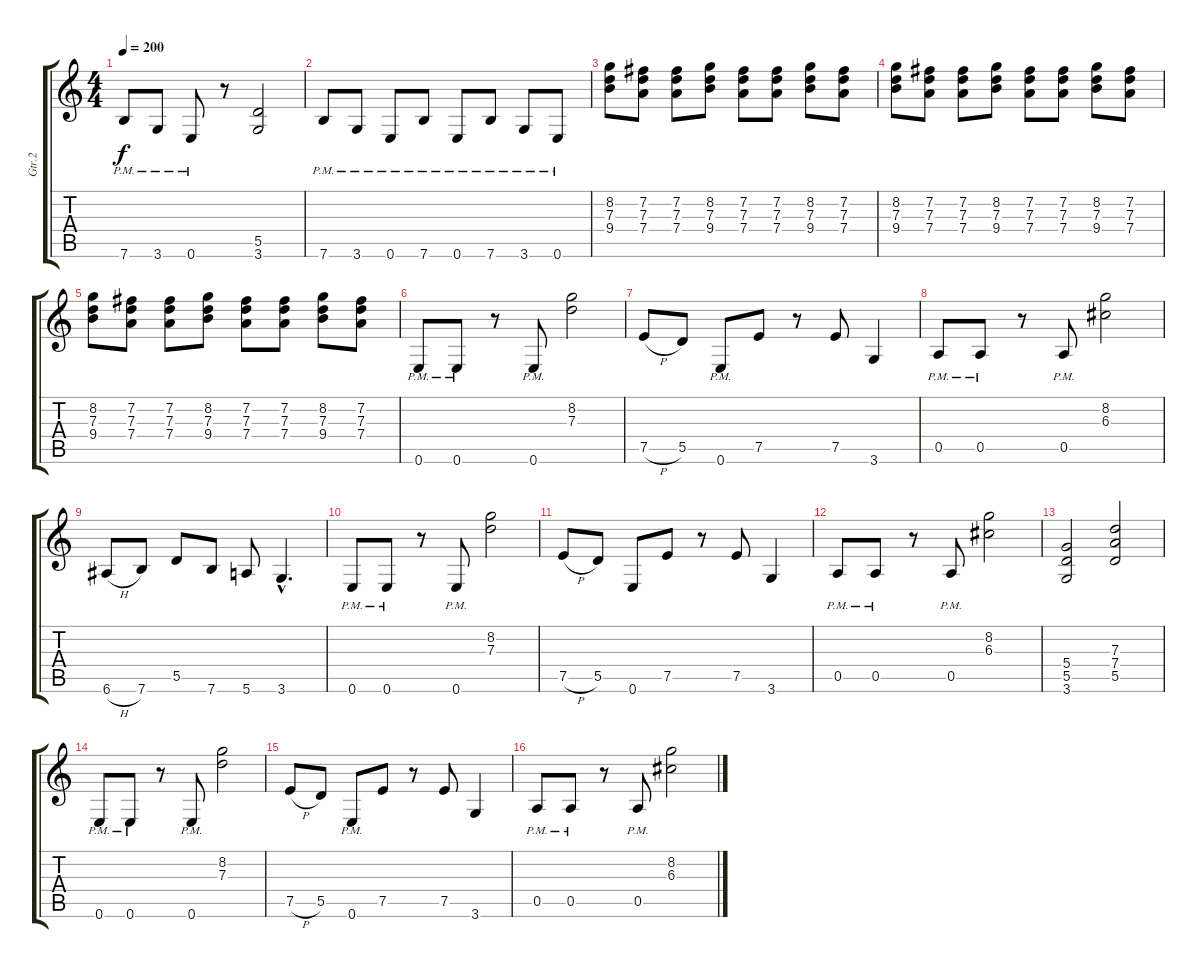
\track ("Gtr.2" "Gtr.2") {instrument overdrivenguitar}
\staff {score tabs}
\tuning (E4 B3 G3 D3 A2 E2) {hide}
\ts (4 4)
\tempo 200
\clef g2
\ks c
7.6{pm}.8{dy f} 3.6{pm}.8 0.6{pm}.8 r.8 (5.5 3.6).2 |
7.6{pm}.8 3.6{pm}.8 0.6{pm}.8 7.6{pm}.8 0.6{pm}.8 7.6{pm}.8 3.6{pm}.8 0.6{pm}.8 |
(8.2 7.3 9.4).8 (7.2 7.3 7.4).8 (7.2 7.3 7.4).8 (8.2 7.3 9.4).8 (7.2 7.3 7.4).8 (7.2 7.3 7.4).8 (8.2 7.3 9.4).8 (7.2 7.3 7.4).8 |
(8.2 7.3 9.4).8 (7.2 7.3 7.4).8 (7.2 7.3 7.4).8 (8.2 7.3 9.4).8 (7.2 7.3 7.4).8 (7.2 7.3 7.4).8 (8.2 7.3 9.4).8 (7.2 7.3 7.4).8 |
(8.2 7.3 9.4).8 (7.2 7.3 7.4).8 (7.2 7.3 7.4).8 (8.2 7.3 9.4).8 (7.2 7.3 7.4).8 (7.2 7.3 7.4).8 (8.2 7.3 9.4).8 (7.2 7.3 7.4).8 |
0.6{pm}.8 0.6{pm}.8 r.8 0.6{pm}.8 (8.2 7.3).2 |
7.5{h}.8 5.5.8 0.6{pm}.8 7.5.8 r.8 7.5.8 3.6.4 |
0.5{pm}.8{volume 16} 0.5{pm}.8 r.8 0.5{pm}.8 (8.2 6.3).2 |
6.6{h}.8 7.6.8 5.5.8 7.6.8 5.6.8 3.6{hac}.4{d} |
0.6{pm}.8 0.6{pm}.8 r.8 0.6{pm}.8 (8.2 7.3).2 |
7.5{h}.8 5.5.8 0.6.8 7.5.8 r.8 7.5.8 3.6.4 |
0.5{pm}.8 0.5{pm}.8 r.8 0.5{pm}.8 (8.2 6.3).2 |
(5.4 5.5 3.6).2 (7.3 7.4 5.5).2 |
0.6{pm}.8 0.6{pm}.8 r.8 0.6{pm}.8 (8.2 7.3).2 |
7.5{h}.8 5.5.8 0.6{pm}.8 7.5.8 r.8 7.5.8 3.6.4 |
0.5{pm}.8 0.5{pm}.8 r.8 0.5{pm}.8 (8.2 6.3).2
